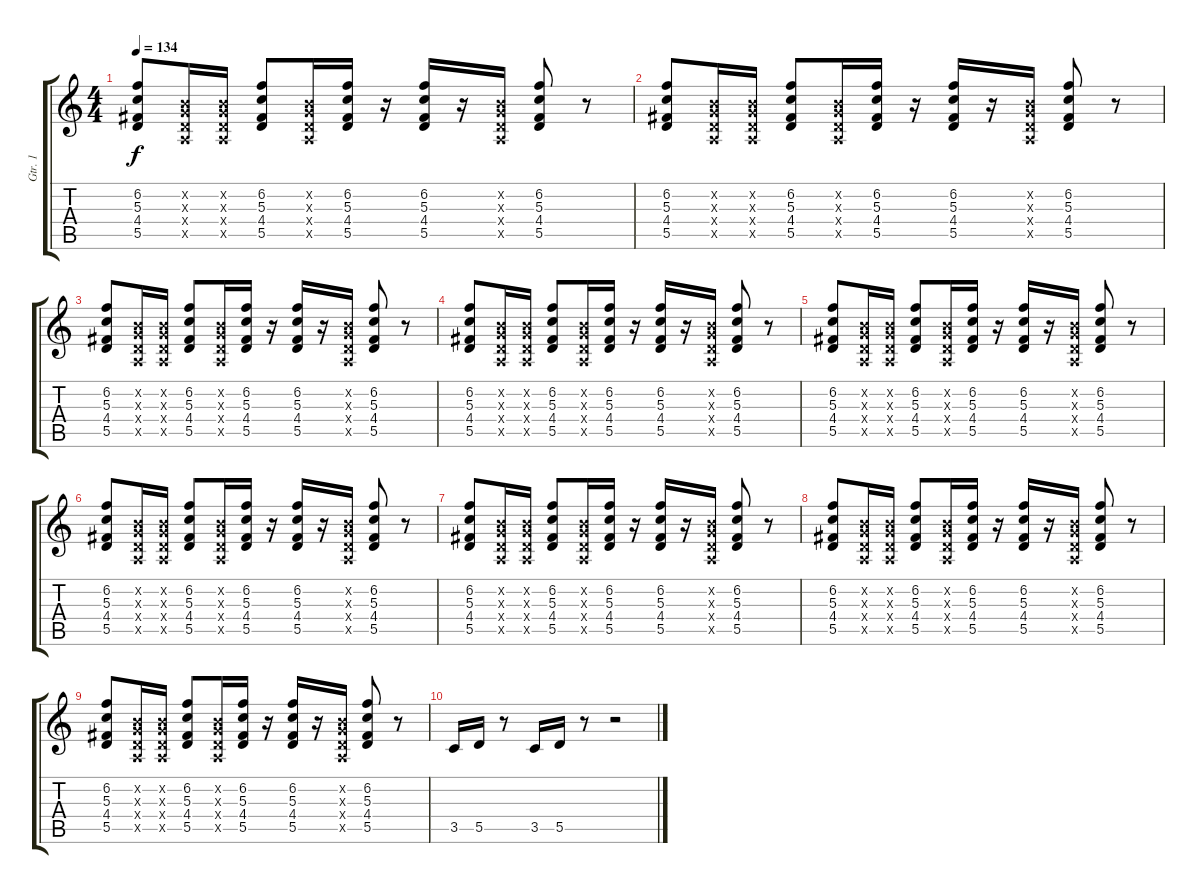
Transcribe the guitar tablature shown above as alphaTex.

\track ("Gtr. 1" "Gtr. 1") {instrument electricguitarclean}
\staff {score tabs}
\tuning (E4 B3 G3 D3 A2 E2) {hide}
\ts (4 4)
\tempo 134
\clef g2
\ks c
(6.2 5.3 4.4 5.5).8{dy f} (0.2{x} 0.3{x} 0.4{x} 0.5{x}).16 (0.2{x} 0.3{x} 0.4{x} 0.5{x}).16 (6.2 5.3 4.4 5.5).8 (0.2{x} 0.3{x} 0.4{x} 0.5{x}).16 (6.2 5.3 4.4 5.5).16 r.16 (6.2 5.3 4.4 5.5).16 r.16 (0.2{x} 0.3{x} 0.4{x} 0.5{x}).16 (6.2 5.3 4.4 5.5).8 r.8 |
(6.2 5.3 4.4 5.5).8 (0.2{x} 0.3{x} 0.4{x} 0.5{x}).16 (0.2{x} 0.3{x} 0.4{x} 0.5{x}).16 (6.2 5.3 4.4 5.5).8 (0.2{x} 0.3{x} 0.4{x} 0.5{x}).16 (6.2 5.3 4.4 5.5).16 r.16 (6.2 5.3 4.4 5.5).16 r.16 (0.2{x} 0.3{x} 0.4{x} 0.5{x}).16 (6.2 5.3 4.4 5.5).8 r.8 |
(6.2 5.3 4.4 5.5).8 (0.2{x} 0.3{x} 0.4{x} 0.5{x}).16 (0.2{x} 0.3{x} 0.4{x} 0.5{x}).16 (6.2 5.3 4.4 5.5).8 (0.2{x} 0.3{x} 0.4{x} 0.5{x}).16 (6.2 5.3 4.4 5.5).16 r.16 (6.2 5.3 4.4 5.5).16 r.16 (0.2{x} 0.3{x} 0.4{x} 0.5{x}).16 (6.2 5.3 4.4 5.5).8 r.8 |
(6.2 5.3 4.4 5.5).8 (0.2{x} 0.3{x} 0.4{x} 0.5{x}).16 (0.2{x} 0.3{x} 0.4{x} 0.5{x}).16 (6.2 5.3 4.4 5.5).8 (0.2{x} 0.3{x} 0.4{x} 0.5{x}).16 (6.2 5.3 4.4 5.5).16 r.16 (6.2 5.3 4.4 5.5).16 r.16 (0.2{x} 0.3{x} 0.4{x} 0.5{x}).16 (6.2 5.3 4.4 5.5).8 r.8 |
(6.2 5.3 4.4 5.5).8 (0.2{x} 0.3{x} 0.4{x} 0.5{x}).16 (0.2{x} 0.3{x} 0.4{x} 0.5{x}).16 (6.2 5.3 4.4 5.5).8 (0.2{x} 0.3{x} 0.4{x} 0.5{x}).16 (6.2 5.3 4.4 5.5).16 r.16 (6.2 5.3 4.4 5.5).16 r.16 (0.2{x} 0.3{x} 0.4{x} 0.5{x}).16 (6.2 5.3 4.4 5.5).8 r.8 |
(6.2 5.3 4.4 5.5).8 (0.2{x} 0.3{x} 0.4{x} 0.5{x}).16 (0.2{x} 0.3{x} 0.4{x} 0.5{x}).16 (6.2 5.3 4.4 5.5).8 (0.2{x} 0.3{x} 0.4{x} 0.5{x}).16 (6.2 5.3 4.4 5.5).16 r.16 (6.2 5.3 4.4 5.5).16 r.16 (0.2{x} 0.3{x} 0.4{x} 0.5{x}).16 (6.2 5.3 4.4 5.5).8 r.8 |
(6.2 5.3 4.4 5.5).8 (0.2{x} 0.3{x} 0.4{x} 0.5{x}).16 (0.2{x} 0.3{x} 0.4{x} 0.5{x}).16 (6.2 5.3 4.4 5.5).8 (0.2{x} 0.3{x} 0.4{x} 0.5{x}).16 (6.2 5.3 4.4 5.5).16 r.16 (6.2 5.3 4.4 5.5).16 r.16 (0.2{x} 0.3{x} 0.4{x} 0.5{x}).16 (6.2 5.3 4.4 5.5).8 r.8 |
(6.2 5.3 4.4 5.5).8 (0.2{x} 0.3{x} 0.4{x} 0.5{x}).16 (0.2{x} 0.3{x} 0.4{x} 0.5{x}).16 (6.2 5.3 4.4 5.5).8 (0.2{x} 0.3{x} 0.4{x} 0.5{x}).16 (6.2 5.3 4.4 5.5).16 r.16 (6.2 5.3 4.4 5.5).16 r.16 (0.2{x} 0.3{x} 0.4{x} 0.5{x}).16 (6.2 5.3 4.4 5.5).8 r.8 |
(6.2 5.3 4.4 5.5).8 (0.2{x} 0.3{x} 0.4{x} 0.5{x}).16 (0.2{x} 0.3{x} 0.4{x} 0.5{x}).16 (6.2 5.3 4.4 5.5).8 (0.2{x} 0.3{x} 0.4{x} 0.5{x}).16 (6.2 5.3 4.4 5.5).16 r.16 (6.2 5.3 4.4 5.5).16 r.16 (0.2{x} 0.3{x} 0.4{x} 0.5{x}).16 (6.2 5.3 4.4 5.5).8 r.8 |
3.5.16 5.5.16 r.8 3.5.16 5.5.16 r.8 r.2
